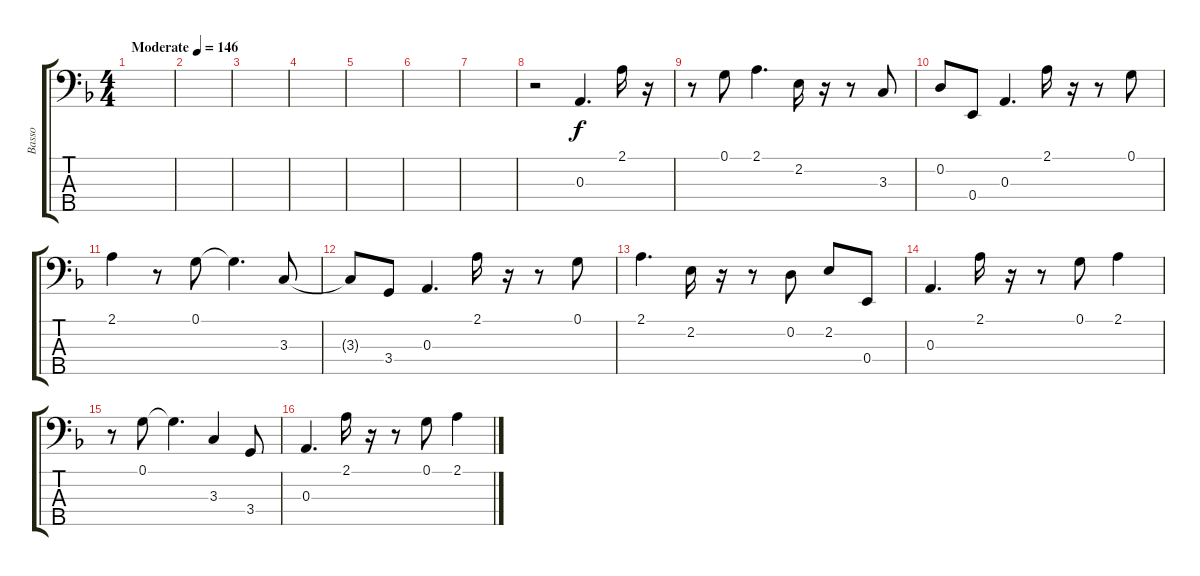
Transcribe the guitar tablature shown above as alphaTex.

\track ("Basso" "Basso") {instrument electricbasspick}
\staff {score tabs}
\tuning (G2 D2 A1 E1 B0) {hide}
\ts (4 4)
\tempo (146 "Moderate")
\clef f4
\ks dminor
|
|
|
|
|
|
|
r.2 0.3.4{d} 2.1.16 r.16 |
r.8 0.1.8 2.1.4{d} 2.2.16 r.16 r.8 3.3.8 |
0.2.8 0.4.8 0.3.4{d} 2.1.16 r.16 r.8 0.1.8 |
2.1.4 r.8 0.1.8 0.1{t}.4{d} 3.3.8 |
3.3{t}.8 3.4.8 0.3.4{d} 2.1.16 r.16 r.8 0.1.8 |
2.1.4{d} 2.2.16 r.16 r.8 0.2.8 2.2.8 0.4.8 |
0.3.4{d} 2.1.16 r.16 r.8 0.1.8 2.1.4 |
r.8 0.1.8 0.1{t}.4{d} 3.3.4 3.4.8 |
0.3.4{d} 2.1.16 r.16 r.8 0.1.8 2.1.4
